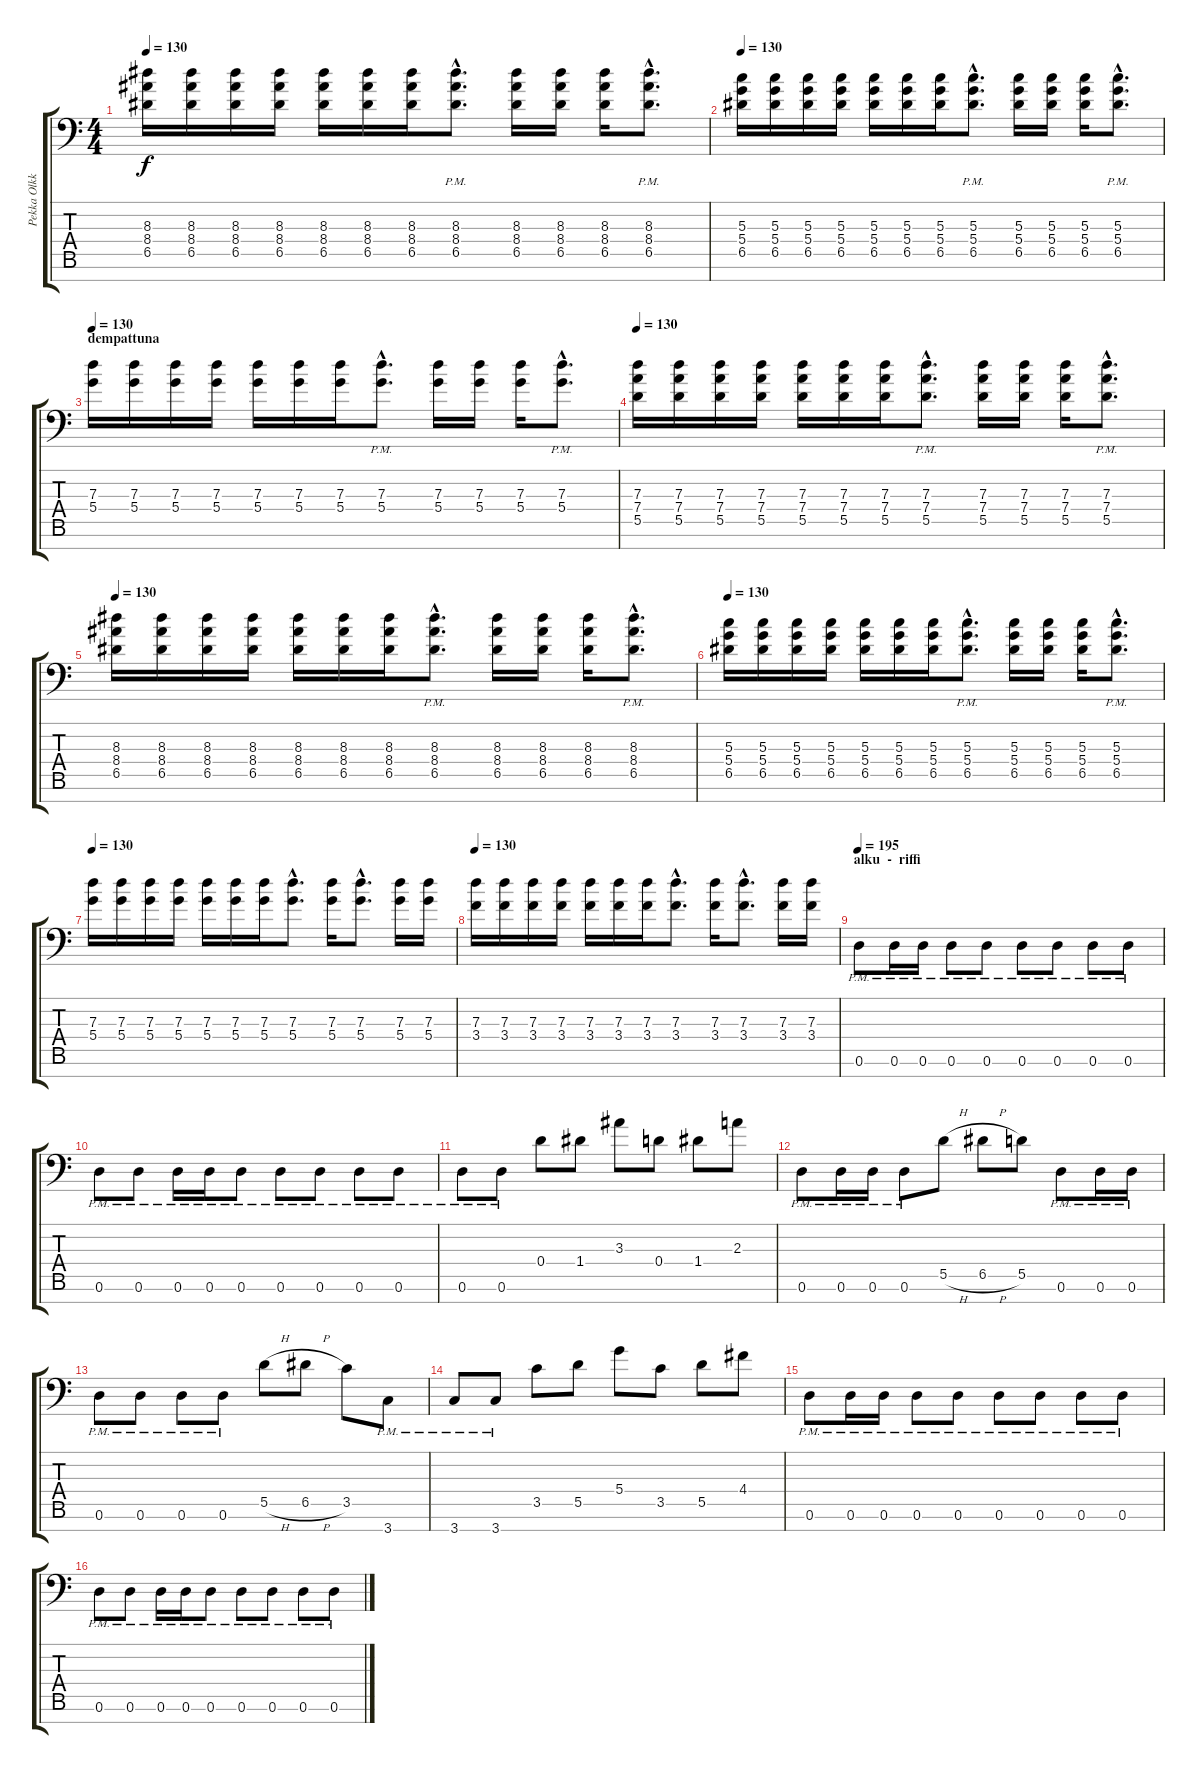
\track ("Pekka Olkkonen" "Pekka Olkk") {instrument distortionguitar}
\staff {score tabs}
\tuning (E4 B3 G3 D3 A2 D2 A1) {hide}
\ts (4 4)
\tempo 130
\clef f4
\ks c
(8.3 8.4 6.5).16{dy f} (8.3 8.4 6.5).16 (8.3 8.4 6.5).16 (8.3 8.4 6.5).16 (8.3 8.4 6.5).16 (8.3 8.4 6.5).16 (8.3 8.4 6.5).16 (8.3{hac pm} 8.4{hac pm} 6.5{hac pm}).8{d} (8.3 8.4 6.5).16 (8.3 8.4 6.5).16 (8.3 8.4 6.5).16 (8.3{hac pm} 8.4{hac pm} 6.5{hac pm}).8{d} |
\tempo 130
(5.3 5.4 6.5).16 (5.3 5.4 6.5).16 (5.3 5.4 6.5).16 (5.3 5.4 6.5).16 (5.3 5.4 6.5).16 (5.3 5.4 6.5).16 (5.3 5.4 6.5).16 (5.3{hac pm} 5.4{hac pm} 6.5{hac pm}).8{d} (5.3 5.4 6.5).16 (5.3 5.4 6.5).16 (5.3 5.4 6.5).16 (5.3{hac pm} 5.4{hac pm} 6.5{hac pm}).8{d} |
\section ("" "dempattuna")
\tempo 130
(7.3 5.4).16 (7.3 5.4).16 (7.3 5.4).16 (7.3 5.4).16 (7.3 5.4).16 (7.3 5.4).16 (7.3 5.4).16 (7.3{hac pm} 5.4{hac pm}).8{d} (7.3 5.4).16 (7.3 5.4).16 (7.3 5.4).16 (7.3{hac pm} 5.4{hac pm}).8{d} |
\tempo 130
(7.3 7.4 5.5).16 (7.3 7.4 5.5).16 (7.3 7.4 5.5).16 (7.3 7.4 5.5).16 (7.3 7.4 5.5).16 (7.3 7.4 5.5).16 (7.3 7.4 5.5).16 (7.3{hac pm} 7.4{hac pm} 5.5{hac pm}).8{d} (7.3 7.4 5.5).16 (7.3 7.4 5.5).16 (7.3 7.4 5.5).16 (7.3{hac pm} 7.4{hac pm} 5.5{hac pm}).8{d} |
\tempo 130
(8.3 8.4 6.5).16 (8.3 8.4 6.5).16 (8.3 8.4 6.5).16 (8.3 8.4 6.5).16 (8.3 8.4 6.5).16 (8.3 8.4 6.5).16 (8.3 8.4 6.5).16 (8.3{hac pm} 8.4{hac pm} 6.5{hac pm}).8{d} (8.3 8.4 6.5).16 (8.3 8.4 6.5).16 (8.3 8.4 6.5).16 (8.3{hac pm} 8.4{hac pm} 6.5{hac pm}).8{d} |
\tempo 130
(5.3 5.4 6.5).16 (5.3 5.4 6.5).16 (5.3 5.4 6.5).16 (5.3 5.4 6.5).16 (5.3 5.4 6.5).16 (5.3 5.4 6.5).16 (5.3 5.4 6.5).16 (5.3{hac pm} 5.4{hac pm} 6.5{hac pm}).8{d} (5.3 5.4 6.5).16 (5.3 5.4 6.5).16 (5.3 5.4 6.5).16 (5.3{hac pm} 5.4{hac pm} 6.5{hac pm}).8{d} |
\tempo 130
(7.3 5.4).16 (7.3 5.4).16 (7.3 5.4).16 (7.3 5.4).16 (7.3 5.4).16 (7.3 5.4).16 (7.3 5.4).16 (7.3{hac} 5.4{hac}).8{d} (7.3 5.4).16 (7.3{hac} 5.4{hac}).8{d} (7.3 5.4).16 (7.3 5.4).16 |
\tempo 130
(7.3 3.4).16 (7.3 3.4).16 (7.3 3.4).16 (7.3 3.4).16 (7.3 3.4).16 (7.3 3.4).16 (7.3 3.4).16 (7.3{hac} 3.4{hac}).8{d} (7.3 3.4).16 (7.3{hac} 3.4{hac}).8{d} (7.3 3.4).16 (7.3 3.4).16 |
\section ("" "alku  -  riffi")
\tempo 195
0.6{pm}.8 0.6{pm}.16 0.6{pm}.16 0.6{pm}.8 0.6{pm}.8 0.6{pm}.8 0.6{pm}.8 0.6{pm}.8 0.6{pm}.8 |
0.6{pm}.8 0.6{pm}.8 0.6{pm}.16 0.6{pm}.16 0.6{pm}.8 0.6{pm}.8 0.6{pm}.8 0.6{pm}.8 0.6{pm}.8 |
0.6{pm}.8 0.6{pm}.8 0.4.8 1.4.8 3.3.8 0.4.8 1.4.8 2.3.8 |
0.6{pm}.8 0.6{pm}.16 0.6{pm}.16 0.6{pm}.8 5.5{h}.8 6.5{h}.8 5.5.8 0.6{pm}.8 0.6{pm}.16 0.6{pm}.16 |
0.6{pm}.8 0.6{pm}.8 0.6{pm}.8 0.6{pm}.8 5.5{h}.8 6.5{h}.8 3.5.8 3.7{pm}.8 |
3.7{pm}.8 3.7{pm}.8 3.5.8 5.5.8 5.4.8 3.5.8 5.5.8 4.4.8 |
0.6{pm}.8 0.6{pm}.16 0.6{pm}.16 0.6{pm}.8 0.6{pm}.8 0.6{pm}.8 0.6{pm}.8 0.6{pm}.8 0.6{pm}.8 |
0.6{pm}.8 0.6{pm}.8 0.6{pm}.16 0.6{pm}.16 0.6{pm}.8 0.6{pm}.8 0.6{pm}.8 0.6{pm}.8 0.6{pm}.8
